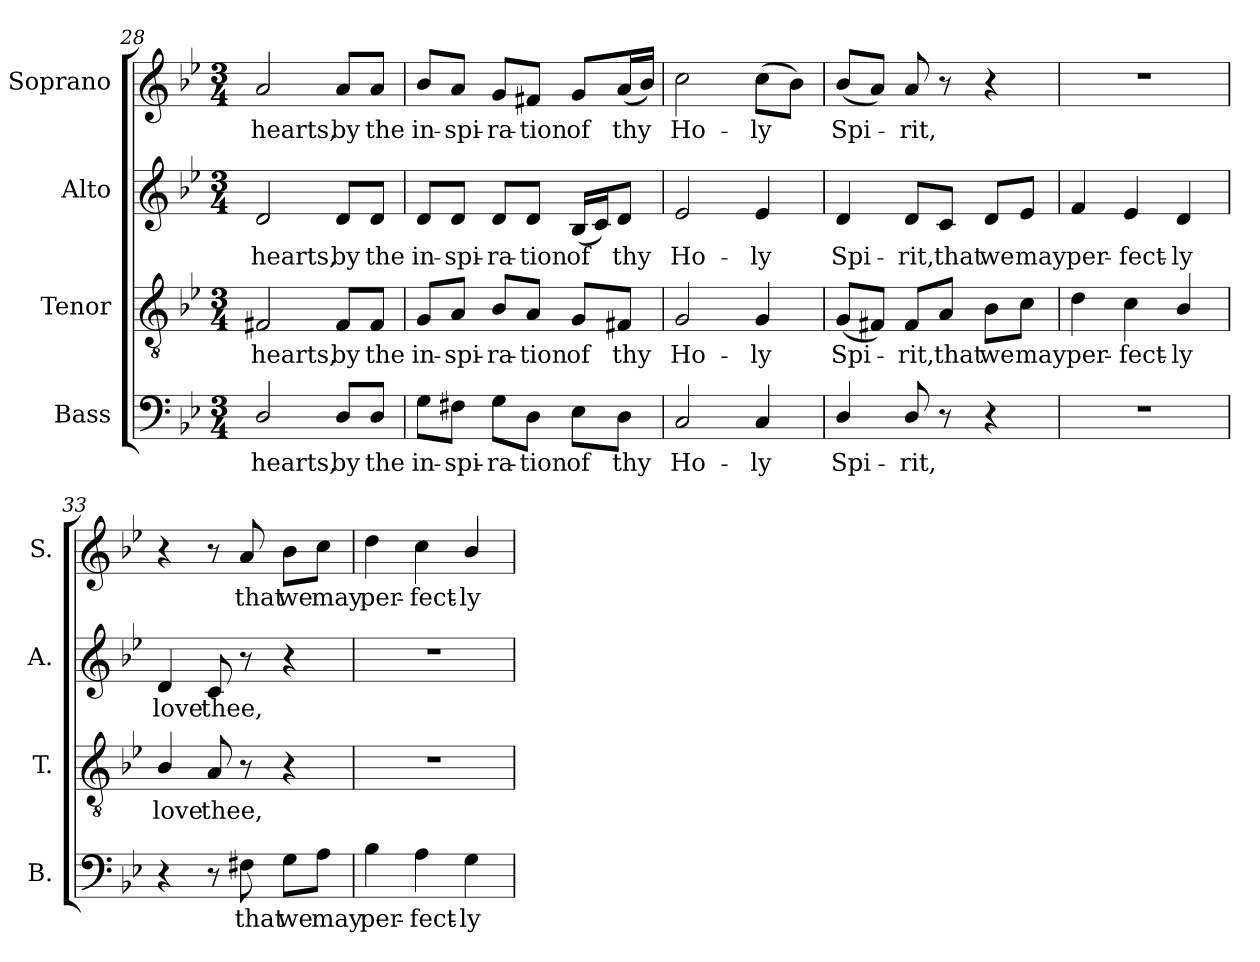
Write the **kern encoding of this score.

**kern	**text	**kern	**text	**kern	**text	**kern	**text
*part4	*part4	*part3	*part3	*part2	*part2	*part1	*part1
*staff4	*staff4	*staff3	*staff3	*staff2	*staff2	*staff1	*staff1
*I"Bass	*	*I"Tenor	*	*I"Alto	*	*I"Soprano	*
*I'B.	*	*I'T.	*	*I'A.	*	*I'S.	*
*clefF4	*	*clefGv2	*	*clefG2	*	*clefG2	*
*	*	*ITrd7c12	*	*	*	*	*
*k[b-e-]	*	*k[b-e-]	*	*k[b-e-]	*	*k[b-e-]	*
*B-:	*	*B-:	*	*B-:	*	*B-:	*
*M3/4	*	*M3/4	*	*M3/4	*	*M3/4	*
=28	=28	=28	=28	=28	=28	=28	=28
!	!LO:LY:b:color=#000000	!	!	!	!	!	!
!	!	!	!LO:LY:b:color=#000000	!	!	!	!
!	!	!	!	!	!LO:LY:b:color=#000000	!	!
!	!	!	!	!	!	!	!LO:LY:b:color=#000000
2Di/	hearts,	2FF#Xi/	hearts,	2di/	hearts,	2ai/	hearts,
!	!LO:LY:b:color=#000000	!	!	!	!	!	!
!	!	!	!LO:LY:b:color=#000000	!	!	!	!
!	!	!	!	!	!LO:LY:b:color=#000000	!	!
!	!	!	!	!	!	!	!LO:LY:b:color=#000000
8Di/L	by	8FF#i/L	by	8di/L	by	8ai/L	by
!	!LO:LY:b:color=#000000	!	!	!	!	!	!
!	!	!	!LO:LY:b:color=#000000	!	!	!	!
!	!	!	!	!	!LO:LY:b:color=#000000	!	!
!	!	!	!	!	!	!	!LO:LY:b:color=#000000
8Di/J	the	8FF#i/J	the	8di/J	the	8ai/J	the
=29	=29	=29	=29	=29	=29	=29	=29
!	!LO:LY:b:color=#000000	!	!	!	!	!	!
!	!	!	!LO:LY:b:color=#000000	!	!	!	!
!	!	!	!	!	!LO:LY:b:color=#000000	!	!
!	!	!	!	!	!	!	!LO:LY:b:color=#000000
8Gi\L	in-	8GGi/L	in-	8di/L	in-	8b-i/L	in-
!	!LO:LY:b:color=#000000	!	!	!	!	!	!
!	!	!	!LO:LY:b:color=#000000	!	!	!	!
!	!	!	!	!	!LO:LY:b:color=#000000	!	!
!	!	!	!	!	!	!	!LO:LY:b:color=#000000
8F#Xi\J	-spi-	8AAi/J	-spi-	8di/J	-spi-	8ai/J	-spi-
!	!LO:LY:b:color=#000000	!	!	!	!	!	!
!	!	!	!LO:LY:b:color=#000000	!	!	!	!
!	!	!	!	!	!LO:LY:b:color=#000000	!	!
!	!	!	!	!	!	!	!LO:LY:b:color=#000000
8Gi\L	-ra-	8BB-i/L	-ra-	8di/L	-ra-	8gi/L	-ra-
!	!LO:LY:b:color=#000000	!	!	!	!	!	!
!	!	!	!LO:LY:b:color=#000000	!	!	!	!
!	!	!	!	!	!LO:LY:b:color=#000000	!	!
!	!	!	!	!	!	!	!LO:LY:b:color=#000000
8Di\J	-tion	8AAi/J	-tion	8di/J	-tion	8f#Xi/J	-tion
!	!LO:LY:b:color=#000000	!	!	!	!	!	!
!	!	!	!LO:LY:b:color=#000000	!	!	!	!
!	!	!	!	!	!LO:LY:b:color=#000000	!	!
!	!	!	!	!	!	!	!LO:LY:b:color=#000000
8E-i\L	of	8GGi/L	of	(16B-i/LL	of	8gi/L	of
.	.	.	.	16ci/J)	.	.	.
!	!LO:LY:b:color=#000000	!	!	!	!	!	!
!	!	!	!LO:LY:b:color=#000000	!	!	!	!
!	!	!	!	!	!LO:LY:b:color=#000000	!	!
!	!	!	!	!	!	!	!LO:LY:b:color=#000000
8Di\J	thy	8FF#Xi/J	thy	8di/J	thy	(16ai/L	thy
.	.	.	.	.	.	16b-i/JJ)	.
=30	=30	=30	=30	=30	=30	=30	=30
!	!LO:LY:b:color=#000000	!	!	!	!	!	!
!	!	!	!LO:LY:b:color=#000000	!	!	!	!
!	!	!	!	!	!LO:LY:b:color=#000000	!	!
!	!	!	!	!	!	!	!LO:LY:b:color=#000000
2Ci/	Ho-	2GGi/	Ho-	2e-i/	Ho-	2cci\	Ho-
!	!LO:LY:b:color=#000000	!	!	!	!	!	!
!	!	!	!LO:LY:b:color=#000000	!	!	!	!
!	!	!	!	!	!LO:LY:b:color=#000000	!	!
!	!	!	!	!	!	!	!LO:LY:b:color=#000000
4Ci/	-ly	4GGi/	-ly	4e-i/	-ly	(8cci\L	-ly
.	.	.	.	.	.	8b-i\J)	.
!!LO:PB:g=z
=31	=31	=31	=31	=31	=31	=31	=31
!	!LO:LY:b:color=#000000	!	!	!	!	!	!
!	!	!	!LO:LY:b:color=#000000	!	!	!	!
!	!	!	!	!	!LO:LY:b:color=#000000	!	!
!	!	!	!	!	!	!	!LO:LY:b:color=#000000
4Di/	Spi-	(8GGi/L	Spi-	4di/	Spi-	(8b-i/L	Spi-
.	.	8FF#Xi/J)	.	.	.	8ai/J)	.
!	!LO:LY:b:color=#000000	!	!	!	!	!	!
!	!	!	!LO:LY:b:color=#000000	!	!	!	!
!	!	!	!	!	!LO:LY:b:color=#000000	!	!
!	!	!	!	!	!	!	!LO:LY:b:color=#000000
8Di/	-rit,	8FF#i/L	-rit,	8di/L	-rit,	8ai/	-rit,
!	!	!	!LO:LY:b:color=#000000	!	!	!	!
!	!	!	!	!	!LO:LY:b:color=#000000	!	!
8r	.	8AAi/J	that	8ci/J	that	8r	.
!	!	!	!LO:LY:b:color=#000000	!	!	!	!
!	!	!	!	!	!LO:LY:b:color=#000000	!	!
4r	.	8BB-i\L	we	8di/L	we	4r	.
!	!	!	!LO:LY:b:color=#000000	!	!	!	!
!	!	!	!	!	!LO:LY:b:color=#000000	!	!
.	.	8Ci\J	may	8e-i/J	may	.	.
=32	=32	=32	=32	=32	=32	=32	=32
!LO:N:vis=1	!	!	!	!	!	!	!
!	!	!	!LO:LY:b:color=#000000	!	!	!	!
!	!	!	!	!	!LO:LY:b:color=#000000	!LO:N:vis=1	!
2.r	.	4Di\	per-	4fi/	per-	2.r	.
!	!	!	!LO:LY:b:color=#000000	!	!	!	!
!	!	!	!	!	!LO:LY:b:color=#000000	!	!
.	.	4Ci\	-fect-	4e-i/	-fect-	.	.
!	!	!	!LO:LY:b:color=#000000	!	!	!	!
!	!	!	!	!	!LO:LY:b:color=#000000	!	!
.	.	4BB-i/	-ly	4di/	-ly	.	.
=33	=33	=33	=33	=33	=33	=33	=33
!	!	!	!LO:LY:b:color=#000000	!	!	!	!
!	!	!	!	!	!LO:LY:b:color=#000000	!	!
4r	.	4BB-i/	love	4di/	love	4r	.
!	!	!	!LO:LY:b:color=#000000	!	!	!	!
!	!	!	!	!	!LO:LY:b:color=#000000	!	!
8r	.	8AAi/	thee,	8ci/	thee,	8r	.
!	!LO:LY:b:color=#000000	!	!	!	!	!	!
!	!	!	!	!	!	!	!LO:LY:b:color=#000000
8F#Xi\	that	8r	.	8r	.	8ai/	that
!	!LO:LY:b:color=#000000	!	!	!	!	!	!
!	!	!	!	!	!	!	!LO:LY:b:color=#000000
8Gi\L	we	4r	.	4r	.	8b-i\L	we
!	!LO:LY:b:color=#000000	!	!	!	!	!	!
!	!	!	!	!	!	!	!LO:LY:b:color=#000000
8Ai\J	may	.	.	.	.	8cci\J	may
=34	=34	=34	=34	=34	=34	=34	=34
!	!LO:LY:b:color=#000000	!LO:N:vis=1	!	!LO:N:vis=1	!	!	!
!	!	!	!	!	!	!	!LO:LY:b:color=#000000
4B-i\	per-	2.r	.	2.r	.	4ddi\	per-
!	!LO:LY:b:color=#000000	!	!	!	!	!	!
!	!	!	!	!	!	!	!LO:LY:b:color=#000000
4Ai\	-fect-	.	.	.	.	4cci\	-fect-
!	!LO:LY:b:color=#000000	!	!	!	!	!	!
!	!	!	!	!	!	!	!LO:LY:b:color=#000000
4Gi\	-ly	.	.	.	.	4b-i/	-ly
=	=	=	=	=	=	=	=
*-	*-	*-	*-	*-	*-	*-	*-
